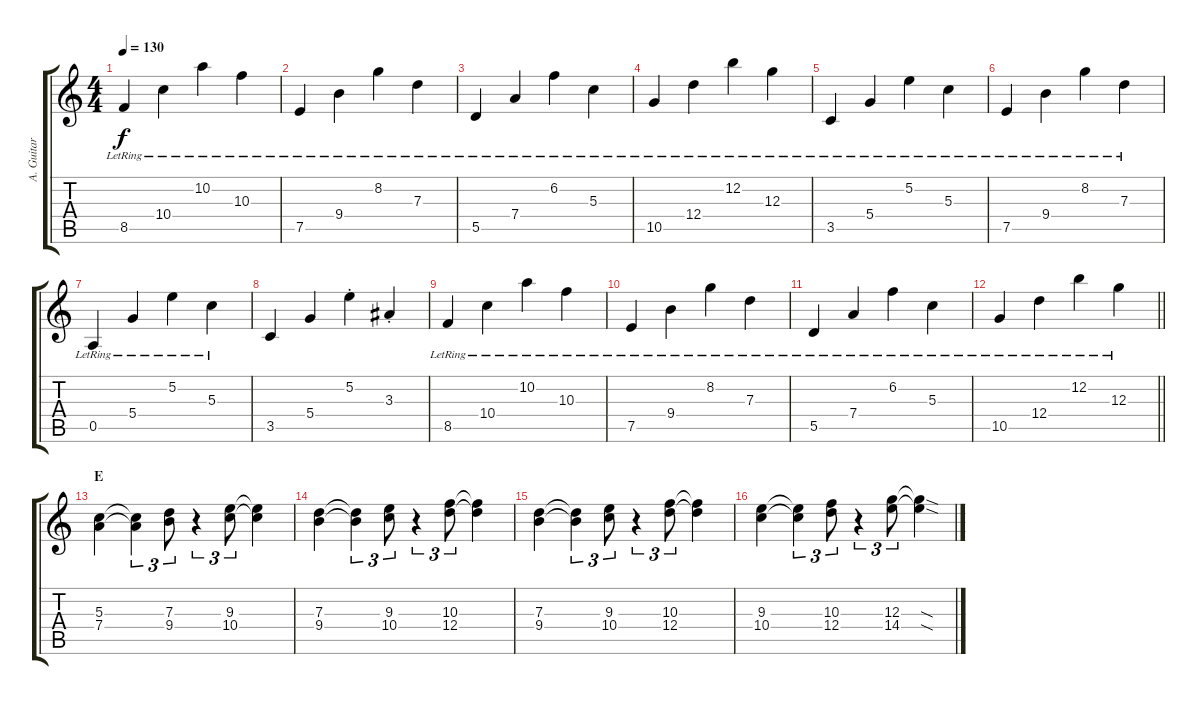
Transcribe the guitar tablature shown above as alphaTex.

\track ("A. Guitar I" "A. Guitar ") {instrument acousticguitarsteel}
\staff {score tabs}
\tuning (E4 B3 G3 D3 A2 E2) {hide}
\ts (4 4)
\tempo 130
\clef g2
\ks c
8.5{lr}.4{dy f} 10.4{lr}.4 10.2{lr}.4 10.3{lr}.4 |
7.5{lr}.4 9.4{lr}.4 8.2{lr}.4 7.3{lr}.4 |
5.5{lr}.4 7.4{lr}.4 6.2{lr}.4 5.3{lr}.4 |
10.5{lr}.4 12.4{lr}.4 12.2{lr}.4 12.3{lr}.4 |
3.5{lr}.4 5.4{lr}.4 5.2{lr}.4 5.3{lr}.4 |
7.5{lr}.4 9.4{lr}.4 8.2{lr}.4 7.3{lr}.4 |
0.5{lr}.4 5.4{lr}.4 5.2{lr}.4 5.3{lr}.4 |
3.5.4 5.4.4 5.2{st}.4 3.3{st}.4 |
8.5{lr}.4 10.4{lr}.4 10.2{lr}.4 10.3{lr}.4 |
7.5{lr}.4 9.4{lr}.4 8.2{lr}.4 7.3{lr}.4 |
5.5{lr}.4 7.4{lr}.4 6.2{lr}.4 5.3{lr}.4 |
\barLineRight lightlight
10.5{lr}.4 12.4{lr}.4 12.2{lr}.4 12.3{lr}.4 |
\section ("" "E")
(5.3 7.4).4 (5.3{t} 7.4{t}).4{tu (3 2)} (7.3 9.4).8{tu (3 2)} r.4{tu (3 2)} (9.3 10.4).8{tu (3 2)} (9.3{t} 10.4{t}).4 |
(7.3 9.4).4 (7.3{t} 9.4{t}).4{tu (3 2)} (9.3 10.4).8{tu (3 2)} r.4{tu (3 2)} (10.3 12.4).8{tu (3 2)} (10.3{t} 12.4{t}).4 |
(7.3 9.4).4 (7.3{t} 9.4{t}).4{tu (3 2)} (9.3 10.4).8{tu (3 2)} r.4{tu (3 2)} (10.3 12.4).8{tu (3 2)} (10.3{t} 12.4{t}).4 |
(9.3 10.4).4 (9.3{t} 10.4{t}).4{tu (3 2)} (10.3 12.4).8{tu (3 2)} r.4{tu (3 2)} (12.3 14.4).8{tu (3 2)} (12.3{sod t} 14.4{sod t}).4
